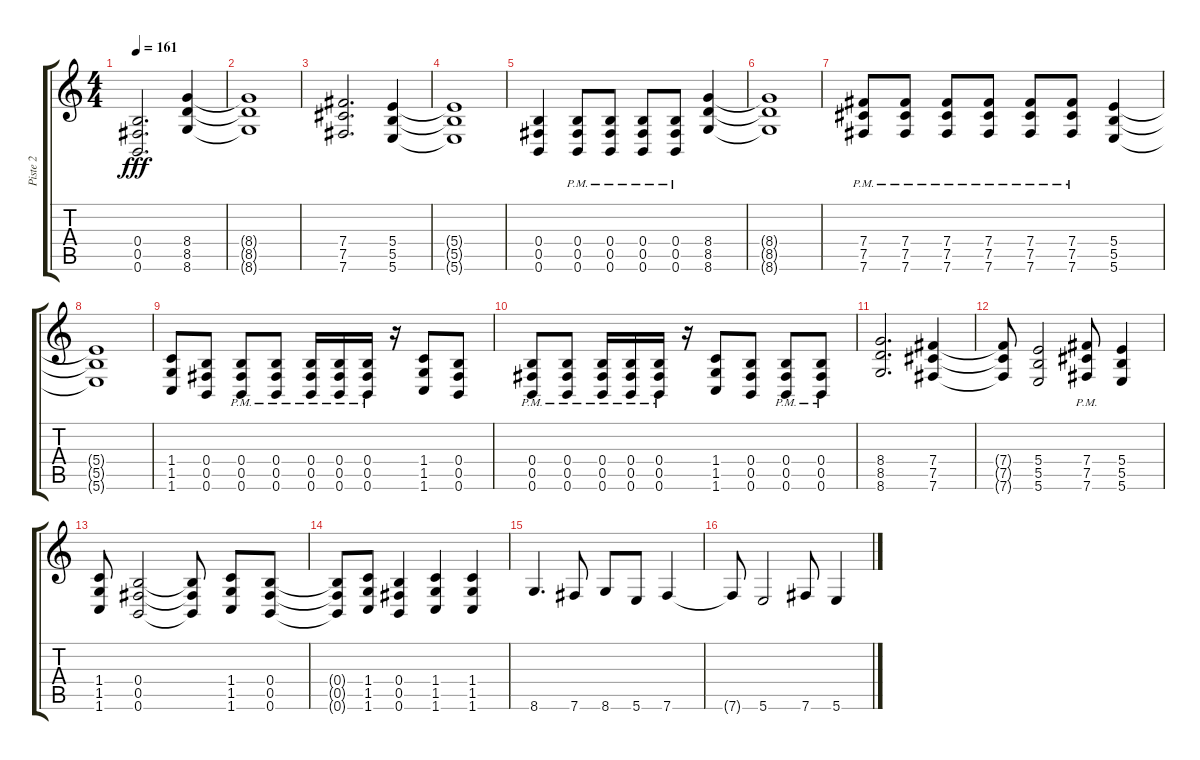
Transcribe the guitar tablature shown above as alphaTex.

\track ("Piste 2" "Piste 2") {instrument distortionguitar}
\staff {score tabs}
\tuning (Db4 Ab3 E3 B2 Gb2 B1) {hide}
\ts (4 4)
\tempo 161
\clef g2
\ks c
(0.4 0.5 0.6).2{d dy fff} (8.4 8.5 8.6).4 |
(8.4{t} 8.5{t} 8.6{t}).1 |
(7.4 7.5 7.6).2{d} (5.4 5.5 5.6).4 |
(5.4{t} 5.5{t} 5.6{t}).1 |
(0.4 0.5 0.6).4 (0.4{pm} 0.5{pm} 0.6{pm}).8 (0.4{pm} 0.5{pm} 0.6{pm}).8 (0.4{pm} 0.5{pm} 0.6{pm}).8 (0.4{pm} 0.5{pm} 0.6{pm}).8 (8.4 8.5 8.6).4 |
(8.4{t} 8.5{t} 8.6{t}).1 |
(7.4{pm} 7.5{pm} 7.6{pm}).8 (7.4{pm} 7.5 7.6{pm}).8 (7.4{pm} 7.5{pm} 7.6{pm}).8 (7.4{pm} 7.5{pm} 7.6{pm}).8 (7.4 7.5{pm} 7.6{pm}).8 (7.4{pm} 7.5{pm} 7.6{pm}).8 (5.4 5.5 5.6).4 |
(5.4{t} 5.5{t} 5.6{t}).1 |
(1.4 1.5 1.6).8 (0.4 0.5 0.6).8 (0.4{pm} 0.5{pm} 0.6{pm}).8 (0.4{pm} 0.5{pm} 0.6{pm}).8 (0.4{pm} 0.5{pm} 0.6{pm}).16 (0.4{pm} 0.5{pm} 0.6{pm}).16 (0.4{pm} 0.5{pm} 0.6{pm}).16 r.16 (1.4 1.5 1.6).8 (0.4 0.5 0.6).8 |
(0.4{pm} 0.5{pm} 0.6{pm}).8 (0.4{pm} 0.5{pm} 0.6{pm}).8 (0.4{pm} 0.5{pm} 0.6{pm}).16 (0.4{pm} 0.5{pm} 0.6{pm}).16 (0.4{pm} 0.5{pm} 0.6{pm}).16 r.16 (1.4 1.5 1.6).8 (0.4 0.5 0.6).8 (0.4{pm} 0.5{pm} 0.6{pm}).8 (0.4{pm} 0.5{pm} 0.6{pm}).8 |
(8.4 8.5 8.6).2{d} (7.4 7.5 7.6).4 |
(7.4{t} 7.5{t} 7.6{t}).8 (5.4 5.5 5.6).2 (7.4{pm} 7.5{pm} 7.6{pm}).8 (5.4 5.5 5.6).4 |
(1.4 1.5 1.6).8 (0.4 0.5 0.6).2 (0.4{t} 0.5{t} 0.6{t}).8 (1.4 1.5 1.6).8 (0.4 0.5 0.6).8 |
(0.4{t} 0.5{t} 0.6{t}).8 (1.4 1.5 1.6).8 (0.4 0.5 0.6).4 (1.4 1.5 1.6).4 (1.4 1.5 1.6).4 |
8.6.4{d} 7.6.8 8.6.8 5.6.8 7.6.4 |
7.6{t}.8 5.6.2 7.6.8 5.6.4
